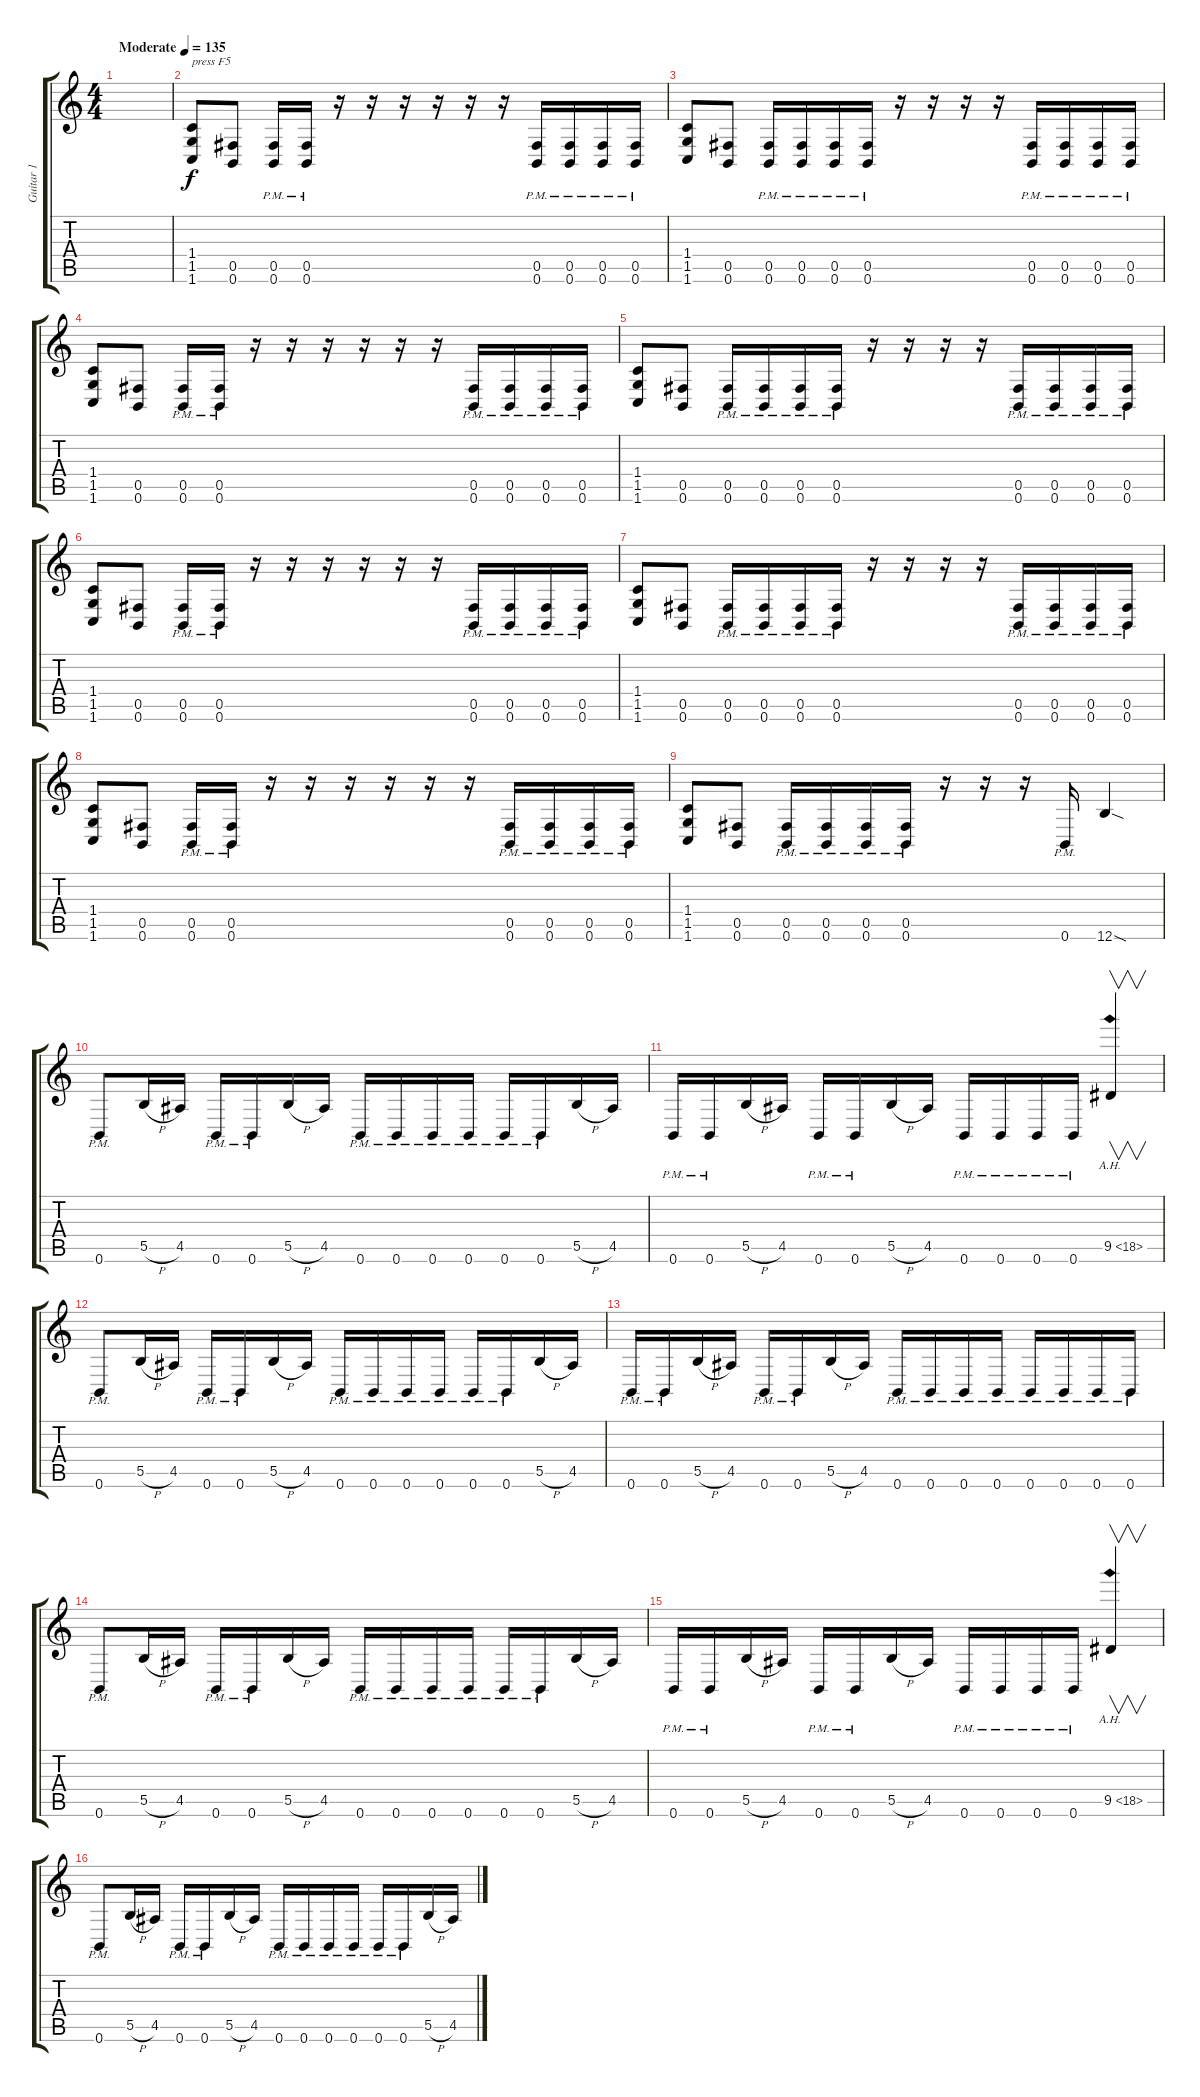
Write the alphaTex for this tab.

\track ("Guitar 1" "Guitar 1") {instrument distortionguitar}
\staff {score tabs}
\tuning (Db4 Ab3 E3 B2 Gb2 B1) {hide}
\ts (4 4)
\tempo (135 "Moderate")
\clef g2
\ks c
|
(1.4 1.5 1.6).8{txt "press F5"} (0.5 0.6).8 (0.5{pm} 0.6{pm}).16 (0.5{pm} 0.6{pm}).16 r.16 r.16 r.16 r.16 r.16 r.16 (0.5{pm} 0.6{pm}).16 (0.5{pm} 0.6{pm}).16 (0.5{pm} 0.6{pm}).16 (0.5{pm} 0.6{pm}).16 |
(1.4 1.5 1.6).8 (0.5 0.6).8 (0.5{pm} 0.6{pm}).16 (0.5{pm} 0.6{pm}).16 (0.5{pm} 0.6{pm}).16 (0.5{pm} 0.6{pm}).16 r.16 r.16 r.16 r.16 (0.5{pm} 0.6{pm}).16 (0.5{pm} 0.6{pm}).16 (0.5{pm} 0.6{pm}).16 (0.5{pm} 0.6{pm}).16 |
(1.4 1.5 1.6).8 (0.5 0.6).8 (0.5{pm} 0.6{pm}).16 (0.5{pm} 0.6{pm}).16 r.16 r.16 r.16 r.16 r.16 r.16 (0.5{pm} 0.6{pm}).16 (0.5{pm} 0.6{pm}).16 (0.5{pm} 0.6{pm}).16 (0.5{pm} 0.6{pm}).16 |
(1.4 1.5 1.6).8 (0.5 0.6).8 (0.5{pm} 0.6{pm}).16 (0.5{pm} 0.6{pm}).16 (0.5{pm} 0.6{pm}).16 (0.5{pm} 0.6{pm}).16 r.16 r.16 r.16 r.16 (0.5{pm} 0.6{pm}).16 (0.5{pm} 0.6{pm}).16 (0.5{pm} 0.6{pm}).16 (0.5{pm} 0.6{pm}).16 |
(1.4 1.5 1.6).8 (0.5 0.6).8 (0.5{pm} 0.6{pm}).16 (0.5{pm} 0.6{pm}).16 r.16 r.16 r.16 r.16 r.16 r.16 (0.5{pm} 0.6{pm}).16 (0.5{pm} 0.6{pm}).16 (0.5{pm} 0.6{pm}).16 (0.5{pm} 0.6{pm}).16 |
(1.4 1.5 1.6).8 (0.5 0.6).8 (0.5{pm} 0.6{pm}).16 (0.5{pm} 0.6{pm}).16 (0.5{pm} 0.6{pm}).16 (0.5{pm} 0.6{pm}).16 r.16 r.16 r.16 r.16 (0.5{pm} 0.6{pm}).16 (0.5{pm} 0.6{pm}).16 (0.5{pm} 0.6{pm}).16 (0.5{pm} 0.6{pm}).16 |
(1.4 1.5 1.6).8 (0.5 0.6).8 (0.5{pm} 0.6{pm}).16 (0.5{pm} 0.6{pm}).16 r.16 r.16 r.16 r.16 r.16 r.16 (0.5{pm} 0.6{pm}).16 (0.5{pm} 0.6{pm}).16 (0.5{pm} 0.6{pm}).16 (0.5{pm} 0.6{pm}).16 |
(1.4 1.5 1.6).8 (0.5 0.6).8 (0.5{pm} 0.6{pm}).16 (0.5{pm} 0.6{pm}).16 (0.5{pm} 0.6{pm}).16 (0.5{pm} 0.6{pm}).16 r.16 r.16 r.16 0.6{pm}.16 12.6{sod}.4 |
0.6{pm}.8 5.5{h}.16 4.5.16 0.6{pm}.16 0.6{pm}.16 5.5{h}.16 4.5.16 0.6{pm}.16 0.6{pm}.16 0.6{pm}.16 0.6{pm}.16 0.6{pm}.16 0.6{pm}.16 5.5{h}.16 4.5.16 |
0.6{pm}.16 0.6{pm}.16 5.5{h}.16 4.5.16 0.6{pm}.16 0.6{pm}.16 5.5{h}.16 4.5.16 0.6{pm}.16 0.6{pm}.16 0.6{pm}.16 0.6{pm}.16 9.5{ah 9}.4{v} |
0.6{pm}.8 5.5{h}.16 4.5.16 0.6{pm}.16 0.6{pm}.16 5.5{h}.16 4.5.16 0.6{pm}.16 0.6{pm}.16 0.6{pm}.16 0.6{pm}.16 0.6{pm}.16 0.6{pm}.16 5.5{h}.16 4.5.16 |
0.6{pm}.16 0.6{pm}.16 5.5{h}.16 4.5.16 0.6{pm}.16 0.6{pm}.16 5.5{h}.16 4.5.16 0.6{pm}.16 0.6{pm}.16 0.6{pm}.16 0.6{pm}.16 0.6{pm}.16 0.6{pm}.16 0.6{pm}.16 0.6{pm}.16 |
0.6{pm}.8 5.5{h}.16 4.5.16 0.6{pm}.16 0.6{pm}.16 5.5{h}.16 4.5.16 0.6{pm}.16 0.6{pm}.16 0.6{pm}.16 0.6{pm}.16 0.6{pm}.16 0.6{pm}.16 5.5{h}.16 4.5.16 |
0.6{pm}.16 0.6{pm}.16 5.5{h}.16 4.5.16 0.6{pm}.16 0.6{pm}.16 5.5{h}.16 4.5.16 0.6{pm}.16 0.6{pm}.16 0.6{pm}.16 0.6{pm}.16 9.5{ah 9}.4{v} |
0.6{pm}.8 5.5{h}.16 4.5.16 0.6{pm}.16 0.6{pm}.16 5.5{h}.16 4.5.16 0.6{pm}.16 0.6{pm}.16 0.6{pm}.16 0.6{pm}.16 0.6{pm}.16 0.6{pm}.16 5.5{h}.16 4.5.16
